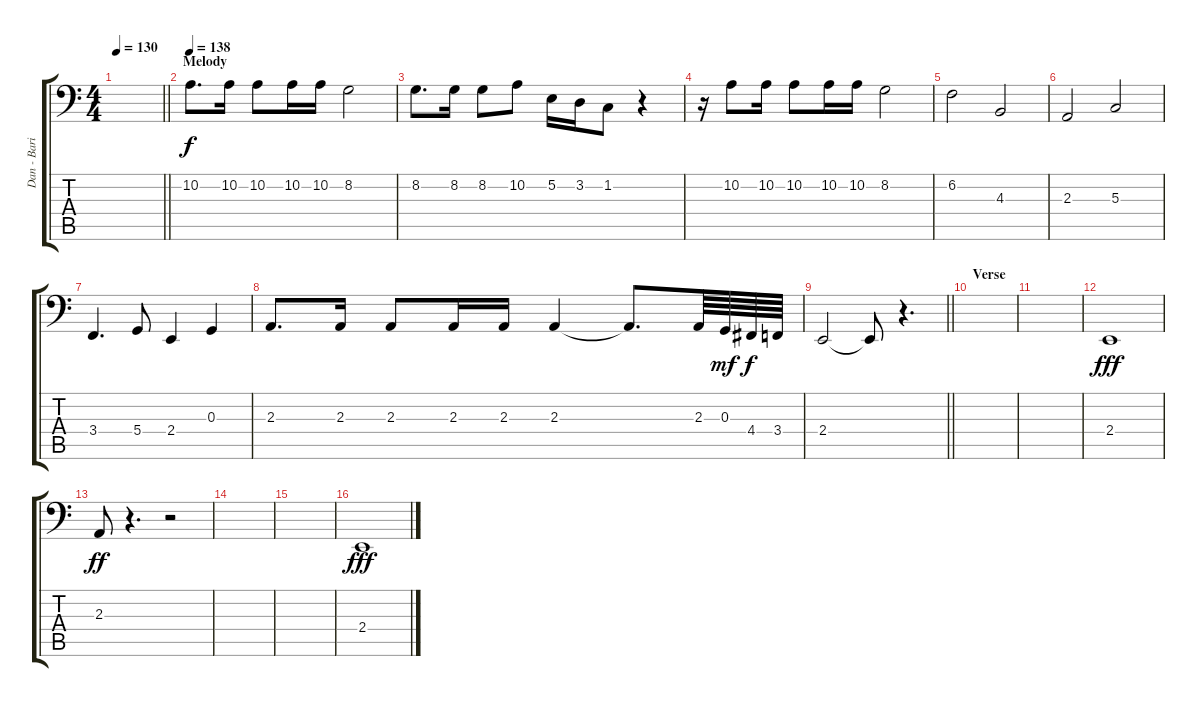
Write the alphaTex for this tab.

\track ("Dan - Bari Sax" "Dan - Bari") {instrument baritonesax}
\staff {score tabs}
\tuning (E3 B2 G2 D2 A1 E1) {hide}
\ts (4 4)
\tempo 130
\clef f4
\barLineRight lightlight
\ks c
|
\section ("" "Melody")
\tempo 138
10.2.8{d dy f} 10.2.16 10.2.8 10.2.16 10.2.16 8.2.2 |
8.2.8{d} 8.2.16 8.2.8 10.2.8 5.2.16 3.2.16 1.2.8 r.4 |
r.16 10.2.8 10.2.16 10.2.8 10.2.16 10.2.16 8.2.2 |
6.2.2 4.3.2 |
2.3.2 5.3.2 |
3.4.4{d} 5.4.8 2.4.4 0.3.4 |
2.3.8{d} 2.3.16 2.3.8 2.3.16 2.3.16 2.3.4 2.3{t}.8{d} 2.3.64 0.3.64{dy mf} 4.4.64{dy f} 3.4.64 |
\barLineRight lightlight
2.4.2 2.4{t}.8 r.4{d} |
\section ("" "Verse")
|
|
2.4.1{dy fff volume 16} |
2.3.8{dy ff} r.4{d} r.2 |
|
|
2.4.1{dy fff volume 16}
